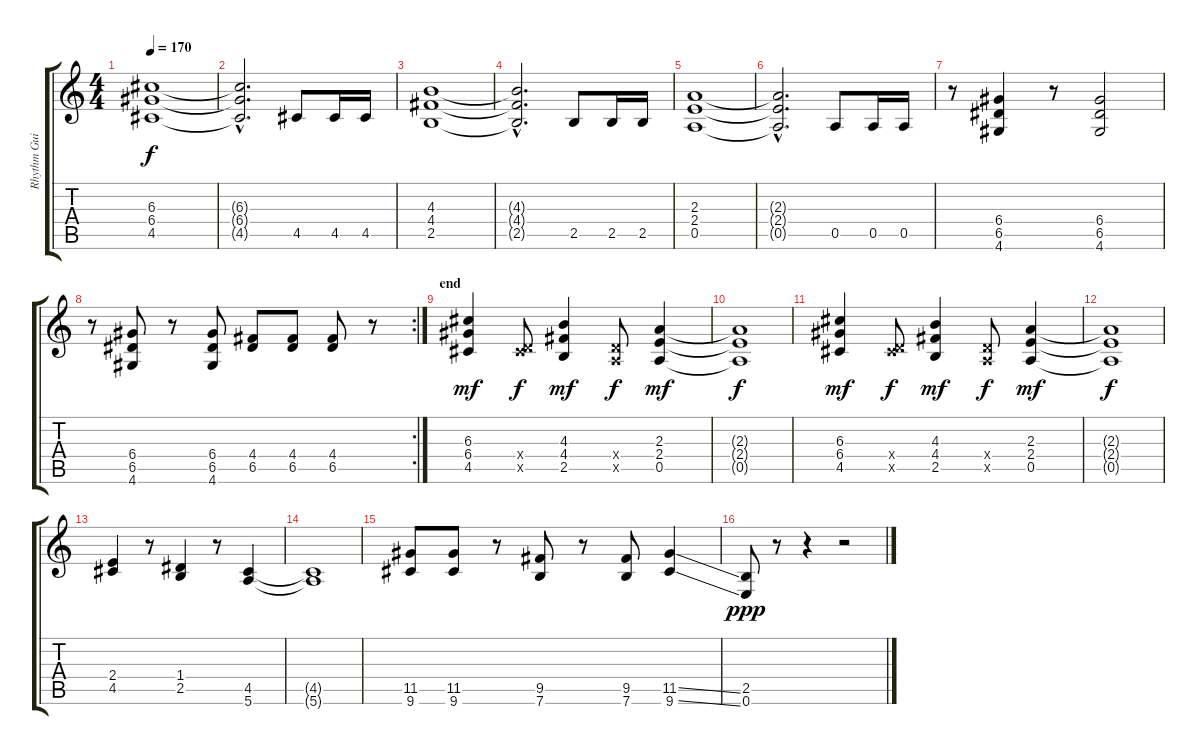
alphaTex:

\track ("Rhythm Guitar 1" "Rhythm Gui") {instrument distortionguitar}
\staff {score tabs}
\tuning (E4 B3 G3 D3 A2 E2) {hide}
\ts (4 4)
\tempo 170
\clef g2
\ks c
(6.3 6.4 4.5).1{dy f} |
(6.3{hac t} 6.4{hac t} 4.5{hac t}).2{d} 4.5.8 4.5.16 4.5.16 |
(4.3 4.4 2.5).1 |
(4.3{hac t} 4.4{hac t} 2.5{hac t}).2{d} 2.5.8 2.5.16 2.5.16 |
(2.3 2.4 0.5).1 |
(2.3{hac t} 2.4{hac t} 0.5{hac t}).2{d} 0.5.8 0.5.16 0.5.16 |
r.8 (6.4 6.5 4.6).4 r.8 (6.4 6.5 4.6).2 |
\rc 2
r.8 (6.4 6.5 4.6).8 r.8 (6.4 6.5 4.6).8 (4.4 6.5).8 (4.4 6.5).8 (4.4 6.5).8 r.8 |
\section ("" "end")
(6.3 6.4 4.5).4{dy mf} (0.4{x} 4.5{x}).8{dy f} (4.3 4.4 2.5).4{dy mf} (0.4{x} 0.5{x}).8{dy f} (2.3 2.4 0.5).4{dy mf} |
(2.3{t} 2.4{t} 0.5{t}).1{dy f} |
(6.3 6.4 4.5).4{dy mf} (0.4{x} 4.5{x}).8{dy f} (4.3 4.4 2.5).4{dy mf} (0.4{x} 0.5{x}).8{dy f} (2.3 2.4 0.5).4{dy mf} |
(2.3{t} 2.4{t} 0.5{t}).1{dy f} |
(2.4 4.5).4 r.8 (1.4 2.5).4 r.8 (4.5 5.6).4 |
(4.5{t} 5.6{t}).1 |
(11.5 9.6).8 (11.5 9.6).8 r.8 (9.5 7.6).8 r.8 (9.5 7.6).8 (11.5{ss} 9.6{ss}).4 |
(2.5 0.6).8{dy ppp} r.8 r.4 r.2
